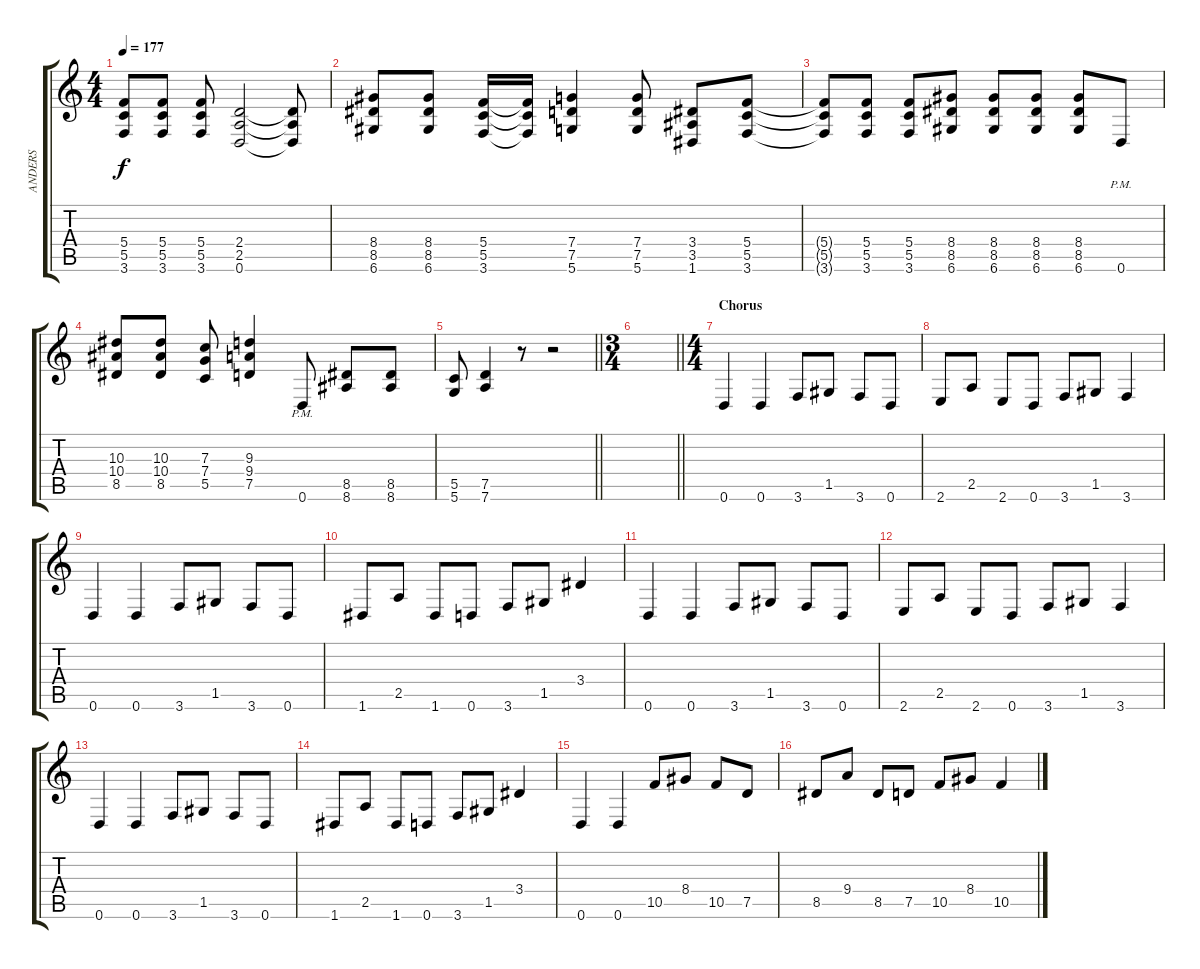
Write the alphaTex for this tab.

\track ("ANDERS" "ANDERS") {instrument distortionguitar}
\staff {score tabs}
\tuning (D4 A3 F3 C3 G2 D2) {hide}
\ts (4 4)
\tempo 177
\clef g2
\ks c
(5.4{t} 5.5{t} 3.6{t}).8{dy f} (5.4 5.5 3.6).8 (5.4 5.5 3.6).8 (2.4 2.5 0.6).2 (2.4{t} 2.5{t} 0.6{t}).8 |
(8.4 8.5 6.6).8 (8.4 8.5 6.6).8 (5.4 5.5 3.6).16 (5.4{t} 5.5{t} 3.6{t}).16 (7.4 7.5 5.6).4 (7.4 7.5 5.6).8 (3.4 3.5 1.6).8 (5.4 5.5 3.6).8 |
(5.4{t} 5.5{t} 3.6{t}).8 (5.4 5.5 3.6).8 (5.4 5.5 3.6).8 (8.4 8.5 6.6).8 (8.4 8.5 6.6).8 (8.4 8.5 6.6).8 (8.4 8.5 6.6).8 0.6{pm}.8 |
(10.3 10.4 8.5).8 (10.3 10.4 8.5).8 (7.3 7.4 5.5).8 (9.3 9.4 7.5).4 0.6{pm}.8 (8.5 8.6).8 (8.5 8.6).8 |
\barLineRight lightlight
(5.5 5.6).8 (7.5 7.6).4 r.8 r.2 |
\ts (3 4)
\barLineRight lightlight
|
\ts (4 4)
\section ("" "Chorus")
0.6.4 0.6.4 3.6.8 1.5.8 3.6.8 0.6.8 |
2.6.8 2.5.8 2.6.8 0.6.8 3.6.8 1.5.8 3.6.4 |
0.6.4 0.6.4 3.6.8 1.5.8 3.6.8 0.6.8 |
1.6.8 2.5.8 1.6.8 0.6.8 3.6.8 1.5.8 3.4.4 |
0.6.4 0.6.4 3.6.8 1.5.8 3.6.8 0.6.8 |
2.6.8 2.5.8 2.6.8 0.6.8 3.6.8 1.5.8 3.6.4 |
0.6.4 0.6.4 3.6.8 1.5.8 3.6.8 0.6.8 |
1.6.8 2.5.8 1.6.8 0.6.8 3.6.8 1.5.8 3.4.4 |
0.6.4 0.6.4 10.5.8 8.4.8 10.5.8 7.5.8 |
8.5.8 9.4.8 8.5.8 7.5.8 10.5.8 8.4.8 10.5.4
